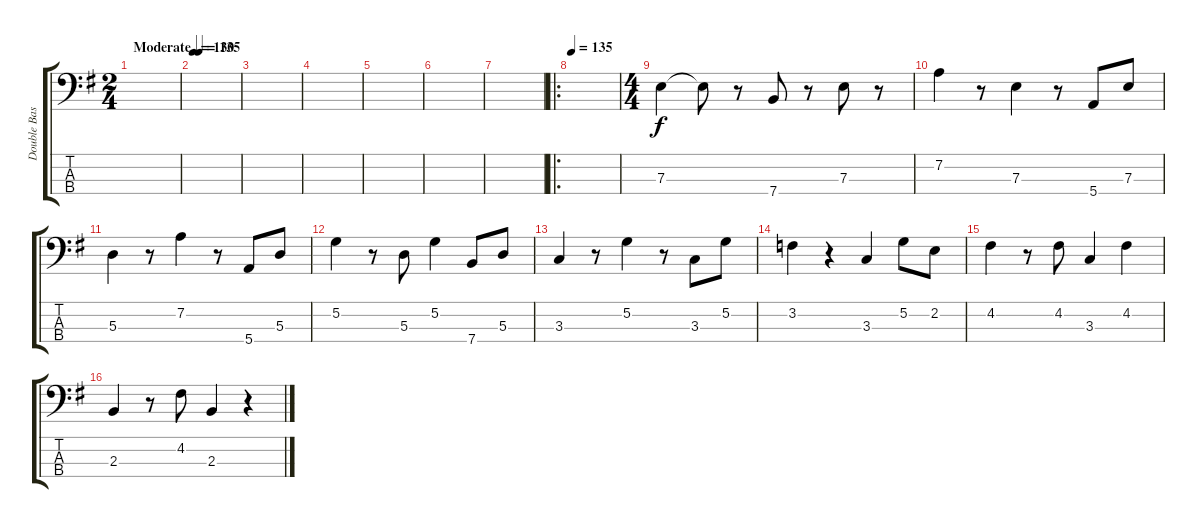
\track ("Double Bass" "Double Bas") {instrument acousticbass}
\staff {score tabs}
\tuning (G2 D2 A1 E1) {hide}
\ts (2 4)
\tempo (135 "Moderate")
\tempo 115
\tempo (135 "Moderate")
\clef f4
\ks eminor
|
\tempo 130
|
|
|
|
|
|
\ro
\tempo 135
|
\ts (4 4)
7.3.4 7.3{t}.8 r.8 7.4.8 r.8 7.3.8 r.8 |
7.2.4 r.8 7.3.4 r.8 5.4.8 7.3.8 |
5.3.4 r.8 7.2.4 r.8 5.4.8 5.3.8 |
5.2.4 r.8 5.3.8 5.2.4 7.4.8 5.3.8 |
3.3.4 r.8 5.2.4 r.8 3.3.8 5.2.8 |
3.2.4 r.4 3.3.4 5.2.8 2.2.8 |
4.2.4 r.8 4.2.8 3.3.4 4.2.4 |
2.3.4 r.8 4.2.8 2.3.4 r.4
